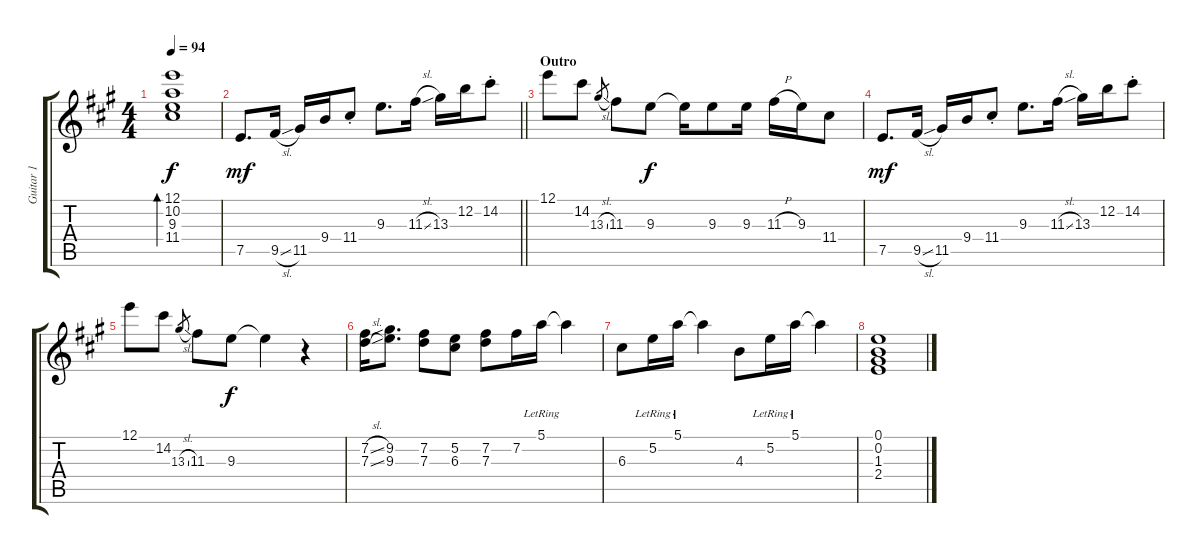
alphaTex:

\track ("Guitar 1" "Guitar 1") {instrument electricguitarjazz}
\staff {score tabs}
\tuning (E4 B3 G3 D3 A2 E2) {hide}
\ts (4 4)
\tempo 94
\clef g2
\ks a
(12.1 10.2 9.3 11.4).1{bd 120 dy f} |
\barLineRight lightlight
7.5.8{d dy mf volume 16} 9.5{sl}.16 11.5.16 9.4.16 11.4{st}.8 9.3.8{d} 11.3{sl}.16 13.3.16 12.2.16 14.2{st}.8 |
\section ("" "Outro")
12.1.8 14.2.8 13.3{sl}.8{gr} 11.3.8 9.3.8{dy f} 9.3{t}.16 9.3.8 9.3.16 11.3{h}.16 9.3.16 11.4.8 |
7.5.8{d dy mf} 9.5{sl}.16 11.5.16 9.4.16 11.4{st}.8 9.3.8{d} 11.3{sl}.16 13.3.16 12.2.16 14.2{st}.8 |
12.1.8 14.2.8 13.3{sl}.8{gr} 11.3.8 9.3.8{dy f} 9.3{t}.4 r.4 |
(7.2{sl} 7.3{sl}).16 (9.2 9.3).8{d} (7.2 7.3).8 (5.2 6.3).8 (7.2 7.3).8 7.2.16 5.1{lr}.16 5.1{t}.4 |
6.3.8 5.2{lr}.16 5.1{lr}.16 5.1{t}.4 4.3.8 5.2{lr}.16 5.1{lr}.16 5.1{t}.4 |
(0.1 0.2 1.3 2.4).1
